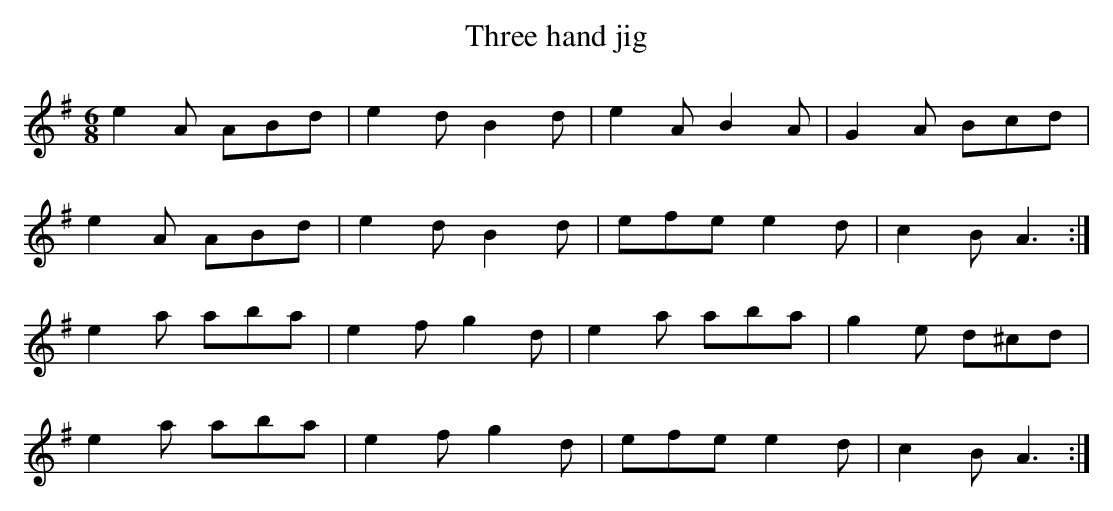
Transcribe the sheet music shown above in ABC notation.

X:1
T:Three hand jig
M:6/8
L:1/8
K:ADor
e2A ABd|e2d B2d|e2A B2A|G2A Bcd|
e2A ABd|e2d B2d|efe e2d|c2B A3:|
e2a aba|e2f g2d|e2a aba|g2e d^cd|
e2a aba|e2f g2d|efe e2d|c2B A3:|
